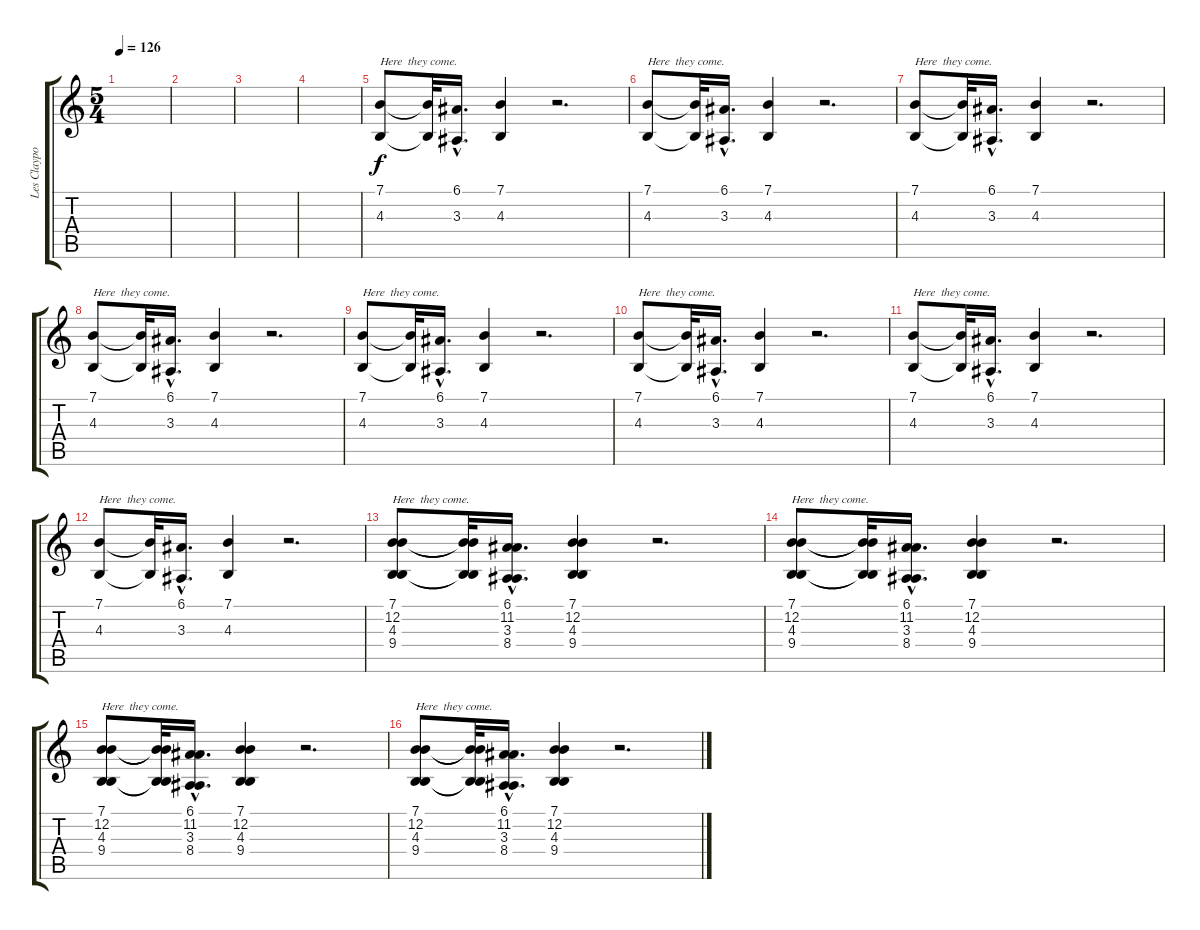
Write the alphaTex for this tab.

\track ("Les Claypool / Vocals and Lyrics" "Les Claypo") {instrument trumpet}
\staff {score tabs}
\tuning (E4 B3 G3 D3 A2 E2) {hide}
\ts (5 4)
\tempo 126
\clef g2
\ks c
|
|
|
|
(7.1 4.3).8{txt "Here  they come."} (7.1{t} 4.3{t}).32 (6.1{hac} 3.3{hac}).16{d} (7.1 4.3).4 r.2{d} |
(7.1 4.3).8{txt "Here  they come."} (7.1{t} 4.3{t}).32 (6.1{hac} 3.3{hac}).16{d} (7.1 4.3).4 r.2{d} |
(7.1 4.3).8{txt "Here  they come."} (7.1{t} 4.3{t}).32 (6.1{hac} 3.3{hac}).16{d} (7.1 4.3).4 r.2{d} |
(7.1 4.3).8{txt "Here  they come."} (7.1{t} 4.3{t}).32 (6.1{hac} 3.3{hac}).16{d} (7.1 4.3).4 r.2{d} |
(7.1 4.3).8{txt "Here  they come."} (7.1{t} 4.3{t}).32 (6.1{hac} 3.3{hac}).16{d} (7.1 4.3).4 r.2{d} |
(7.1 4.3).8{txt "Here  they come."} (7.1{t} 4.3{t}).32 (6.1{hac} 3.3{hac}).16{d} (7.1 4.3).4 r.2{d} |
(7.1 4.3).8{txt "Here  they come."} (7.1{t} 4.3{t}).32 (6.1{hac} 3.3{hac}).16{d} (7.1 4.3).4 r.2{d} |
(7.1 4.3).8{txt "Here  they come."} (7.1{t} 4.3{t}).32 (6.1{hac} 3.3{hac}).16{d} (7.1 4.3).4 r.2{d} |
(7.1 12.2 4.3 9.4).8{txt "Here  they come."} (7.1{t} 12.2{t} 4.3{t} 9.4{t}).32 (6.1{hac} 11.2{hac} 3.3{hac} 8.4{hac}).16{d} (7.1 12.2 4.3 9.4).4 r.2{d} |
(7.1 12.2 4.3 9.4).8{txt "Here  they come."} (7.1{t} 12.2{t} 4.3{t} 9.4{t}).32 (6.1{hac} 11.2{hac} 3.3{hac} 8.4{hac}).16{d} (7.1 12.2 4.3 9.4).4 r.2{d} |
(7.1 12.2 4.3 9.4).8{txt "Here  they come."} (7.1{t} 12.2{t} 4.3{t} 9.4{t}).32 (6.1{hac} 11.2{hac} 3.3{hac} 8.4{hac}).16{d} (7.1 12.2 4.3 9.4).4 r.2{d} |
(7.1 12.2 4.3 9.4).8{txt "Here  they come."} (7.1{t} 12.2{t} 4.3{t} 9.4{t}).32 (6.1{hac} 11.2{hac} 3.3{hac} 8.4{hac}).16{d} (7.1 12.2 4.3 9.4).4 r.2{d}
